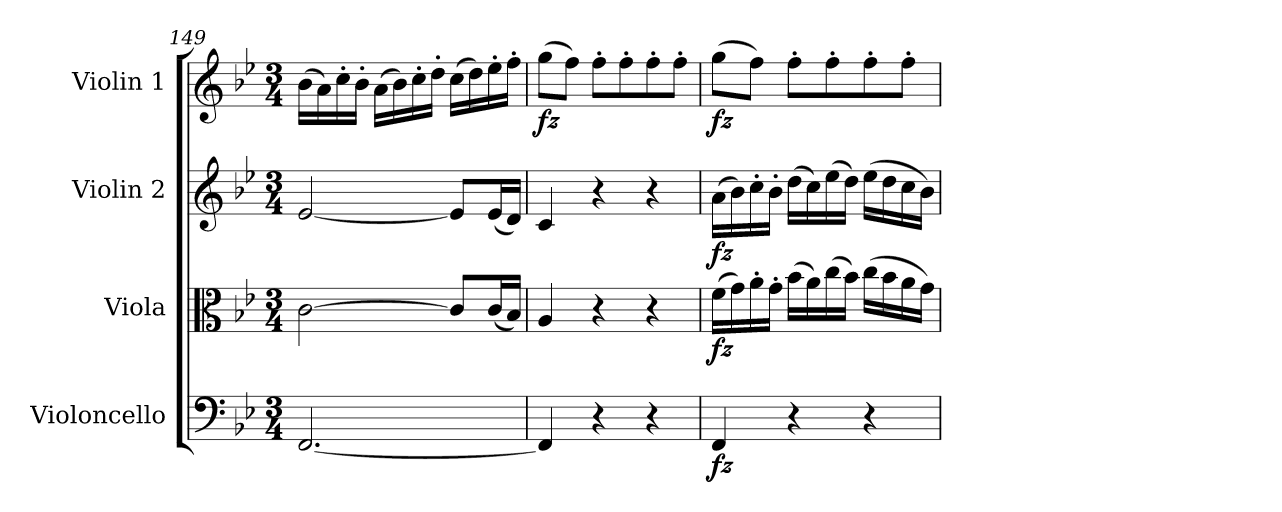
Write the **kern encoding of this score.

**kern	**dynam	**kern	**dynam	**kern	**dynam	**kern	**dynam
*part4	*part4	*part3	*part3	*part2	*part2	*part1	*part1
*staff4	*staff4	*staff3	*staff3	*staff2	*staff2	*staff1	*staff1
*I"Violoncello	*	*I"Viola	*	*I"Violin 2	*	*I"Violin 1	*
*I'Vc	*	*I'Vla	*	*I'Vln	*	*I'Vln	*
*clefF4	*	*clefC3	*	*clefG2	*	*clefG2	*
*k[b-e-]	*	*k[b-e-]	*	*k[b-e-]	*	*k[b-e-]	*
*M3/4	*	*M3/4	*	*M3/4	*	*M3/4	*
=149	=149	=149	=149	=149	=149	=149	=149
[2.FF/	.	[2c\	.	[2e-/	.	(>16b-\LL	.
.	.	.	.	.	.	16a\)	.
.	.	.	.	.	.	16cc'\	.
.	.	.	.	.	.	16b-'\JJ	.
.	.	.	.	.	.	(>16a\LL	.
.	.	.	.	.	.	16b-\)	.
.	.	.	.	.	.	16cc'\	.
.	.	.	.	.	.	16dd'\JJ	.
.	.	8c/L]	.	8e-/L]	.	(>16cc\LL	.
.	.	.	.	.	.	16dd\)	.
.	.	(<16c/L	.	(<16e-/L	.	16ee-'\	.
.	.	16B-/JJ)	.	16d/JJ)	.	16ff'\JJ	.
=150	=150	=150	=150	=150	=150	=150	=150
!	!	!	!	!	!	!	!LO:DY:b
4FF/]	.	4A/	.	4c/	.	(>8gg\L	fz
.	.	.	.	.	.	8ff\J)	.
4r	.	4r	.	4r	.	8ff'\L	.
.	.	.	.	.	.	8ff'\	.
4r	.	4r	.	4r	.	8ff'\	.
.	.	.	.	.	.	8ff'\J	.
=151	=151	=151	=151	=151	=151	=151	=151
!	!LO:DY:b	!	!LO:DY:b	!	!LO:DY:b	!	!LO:DY:b
4FF/	fz	(>16f\LL	fz	(>16a\LL	fz	(>8gg\L	fz
.	.	16g\)	.	16b-\)	.	.	.
.	.	16a'\	.	16cc'\	.	8ff\J)	.
.	.	16g'\JJ	.	16b-'\JJ	.	.	.
4r	.	(>16b-\LL	.	(>16dd\LL	.	8ff'\L	.
.	.	16a\)	.	16cc\)	.	.	.
.	.	(>16cc\	.	(>16ee-\	.	8ff'\	.
.	.	16b-\JJ)	.	16dd\JJ)	.	.	.
4r	.	(>16cc\LL	.	(>16ee-\LL	.	8ff'\	.
.	.	16b-\	.	16dd\	.	.	.
.	.	16a\	.	16cc\	.	8ff'\J	.
.	.	16g\JJ)	.	16b-\JJ)	.	.	.
=	=	=	=	=	=	=	=
*-	*-	*-	*-	*-	*-	*-	*-
